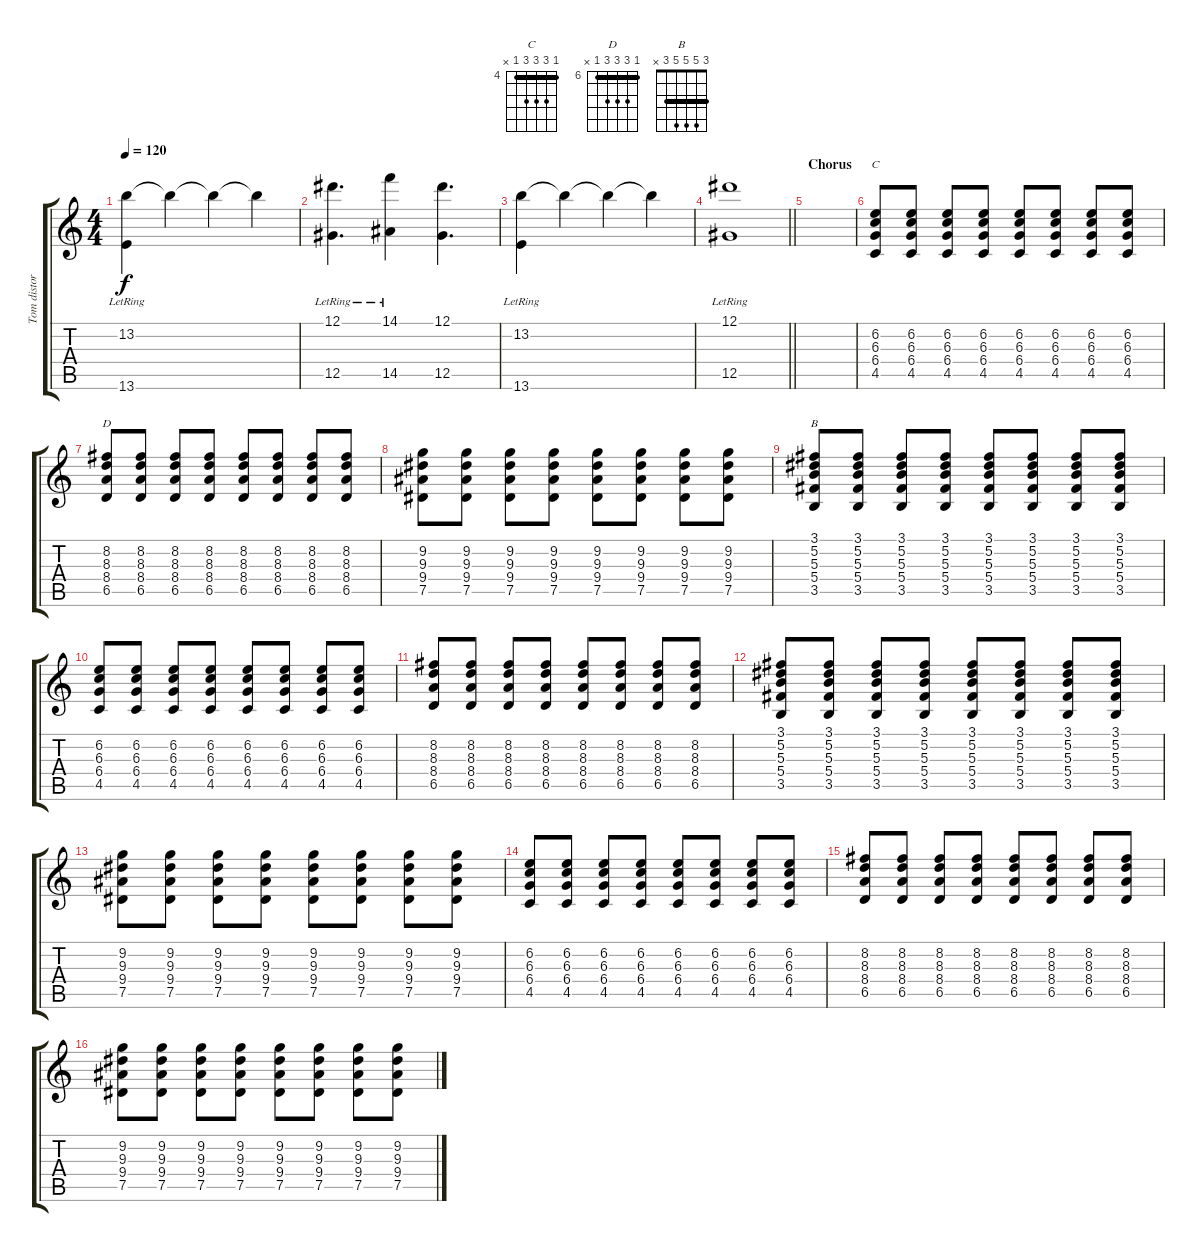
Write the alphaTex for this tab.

\track ("Tom distorsion" "Tom distor") {instrument distortionguitar}
\staff {score tabs}
\tuning (Eb4 Bb3 Gb3 Db3 Ab2 Eb2) {hide}
\chord ("C" 4 6 6 6 4 x) {firstfret 4 barre 4}
\chord ("D" 6 8 8 8 6 x) {firstfret 6 barre 6}
\chord ("B" 3 5 5 5 3 x) {barre 3}
\ts (4 4)
\tempo 120
\clef g2
\ks c
(13.2{lr} 13.6).4{dy f} 13.2{t}.4 13.2{t}.4 13.2{t}.4 |
(12.1{lr} 12.5).4{d} (14.1{lr} 14.5).4 (12.1 12.5).4{d} |
(13.2{lr} 13.6).4 13.2{t}.4 13.2{t}.4 13.2{t}.4 |
\barLineRight lightlight
(12.1{lr} 12.5).1 |
\section ("" "Chorus")
|
(6.2 6.3 6.4 4.5).8{ch "C"} (6.2 6.3 6.4 4.5).8 (6.2 6.3 6.4 4.5).8 (6.2 6.3 6.4 4.5).8 (6.2 6.3 6.4 4.5).8 (6.2 6.3 6.4 4.5).8 (6.2 6.3 6.4 4.5).8 (6.2 6.3 6.4 4.5).8 |
(8.2 8.3 8.4 6.5).8{ch "D"} (8.2 8.3 8.4 6.5).8 (8.2 8.3 8.4 6.5).8 (8.2 8.3 8.4 6.5).8 (8.2 8.3 8.4 6.5).8 (8.2 8.3 8.4 6.5).8 (8.2 8.3 8.4 6.5).8 (8.2 8.3 8.4 6.5).8 |
(9.2 9.3 9.4 7.5).8 (9.2 9.3 9.4 7.5).8 (9.2 9.3 9.4 7.5).8 (9.2 9.3 9.4 7.5).8 (9.2 9.3 9.4 7.5).8 (9.2 9.3 9.4 7.5).8 (9.2 9.3 9.4 7.5).8 (9.2 9.3 9.4 7.5).8 |
(3.1 5.2 5.3 5.4 3.5).8{ch "B"} (3.1 5.2 5.3 5.4 3.5).8 (3.1 5.2 5.3 5.4 3.5).8 (3.1 5.2 5.3 5.4 3.5).8 (3.1 5.2 5.3 5.4 3.5).8 (3.1 5.2 5.3 5.4 3.5).8 (3.1 5.2 5.3 5.4 3.5).8 (3.1 5.2 5.3 5.4 3.5).8 |
(6.2 6.3 6.4 4.5).8 (6.2 6.3 6.4 4.5).8 (6.2 6.3 6.4 4.5).8 (6.2 6.3 6.4 4.5).8 (6.2 6.3 6.4 4.5).8 (6.2 6.3 6.4 4.5).8 (6.2 6.3 6.4 4.5).8 (6.2 6.3 6.4 4.5).8 |
(8.2 8.3 8.4 6.5).8 (8.2 8.3 8.4 6.5).8 (8.2 8.3 8.4 6.5).8 (8.2 8.3 8.4 6.5).8 (8.2 8.3 8.4 6.5).8 (8.2 8.3 8.4 6.5).8 (8.2 8.3 8.4 6.5).8 (8.2 8.3 8.4 6.5).8 |
(3.1 5.2 5.3 5.4 3.5).8 (3.1 5.2 5.3 5.4 3.5).8 (3.1 5.2 5.3 5.4 3.5).8 (3.1 5.2 5.3 5.4 3.5).8 (3.1 5.2 5.3 5.4 3.5).8 (3.1 5.2 5.3 5.4 3.5).8 (3.1 5.2 5.3 5.4 3.5).8 (3.1 5.2 5.3 5.4 3.5).8 |
(9.2 9.3 9.4 7.5).8 (9.2 9.3 9.4 7.5).8 (9.2 9.3 9.4 7.5).8 (9.2 9.3 9.4 7.5).8 (9.2 9.3 9.4 7.5).8 (9.2 9.3 9.4 7.5).8 (9.2 9.3 9.4 7.5).8 (9.2 9.3 9.4 7.5).8 |
(6.2 6.3 6.4 4.5).8 (6.2 6.3 6.4 4.5).8 (6.2 6.3 6.4 4.5).8 (6.2 6.3 6.4 4.5).8 (6.2 6.3 6.4 4.5).8 (6.2 6.3 6.4 4.5).8 (6.2 6.3 6.4 4.5).8 (6.2 6.3 6.4 4.5).8 |
(8.2 8.3 8.4 6.5).8 (8.2 8.3 8.4 6.5).8 (8.2 8.3 8.4 6.5).8 (8.2 8.3 8.4 6.5).8 (8.2 8.3 8.4 6.5).8 (8.2 8.3 8.4 6.5).8 (8.2 8.3 8.4 6.5).8 (8.2 8.3 8.4 6.5).8 |
(9.2 9.3 9.4 7.5).8 (9.2 9.3 9.4 7.5).8 (9.2 9.3 9.4 7.5).8 (9.2 9.3 9.4 7.5).8 (9.2 9.3 9.4 7.5).8 (9.2 9.3 9.4 7.5).8 (9.2 9.3 9.4 7.5).8 (9.2 9.3 9.4 7.5).8
